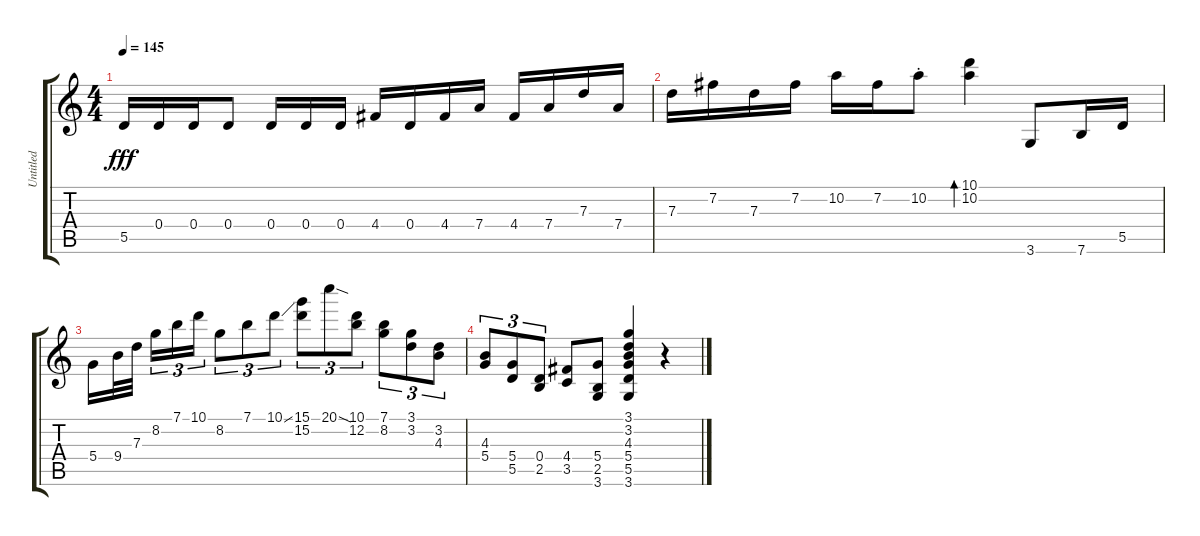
\track ("Untitled" "Untitled") {instrument acousticguitarnylon}
\staff {score tabs}
\tuning (E4 B3 G3 D3 A2 E2) {hide}
\ts (4 4)
\tempo 145
\clef g2
\ks c
5.5{t}.16{dy fff} 0.4.16 0.4.16 0.4.8 0.4.16 0.4.16 0.4.16 4.4.16 0.4.16 4.4.16 7.4.16 4.4.16 7.4.16 7.3.16 7.4.16 |
7.3.16 7.2.16 7.3.16 7.2.16 10.2.16 7.2.16 10.2{st}.8 (10.1 10.2).4{bd 30} 3.6.8 7.6.16 5.5.16 |
5.4.16 9.4.32 7.3.32{beam splitsecondary} 8.2.16{tu (3 2)} 7.1.16{tu (3 2)} 10.1.16{tu (3 2)} 8.2.8{tu (3 2)} 7.1.8{tu (3 2)} 10.1{ss}.8{tu (3 2)} (15.1 15.2).8{tu (3 2)} 20.1{sod}.8{tu (3 2)} (10.1 12.2).8{tu (3 2)} (7.1 8.2).8{tu (3 2)} (3.1 3.2).8{tu (3 2)} (3.2 4.3).8{tu (3 2)} |
(4.3 5.4).8{tu (3 2)} (5.4 5.5).8{tu (3 2)} (0.4 2.5).8{tu (3 2)} (4.4 3.5).8 (5.4 2.5 3.6).8 (3.1 3.2 4.3 5.4 5.5 3.6).4 r.4
